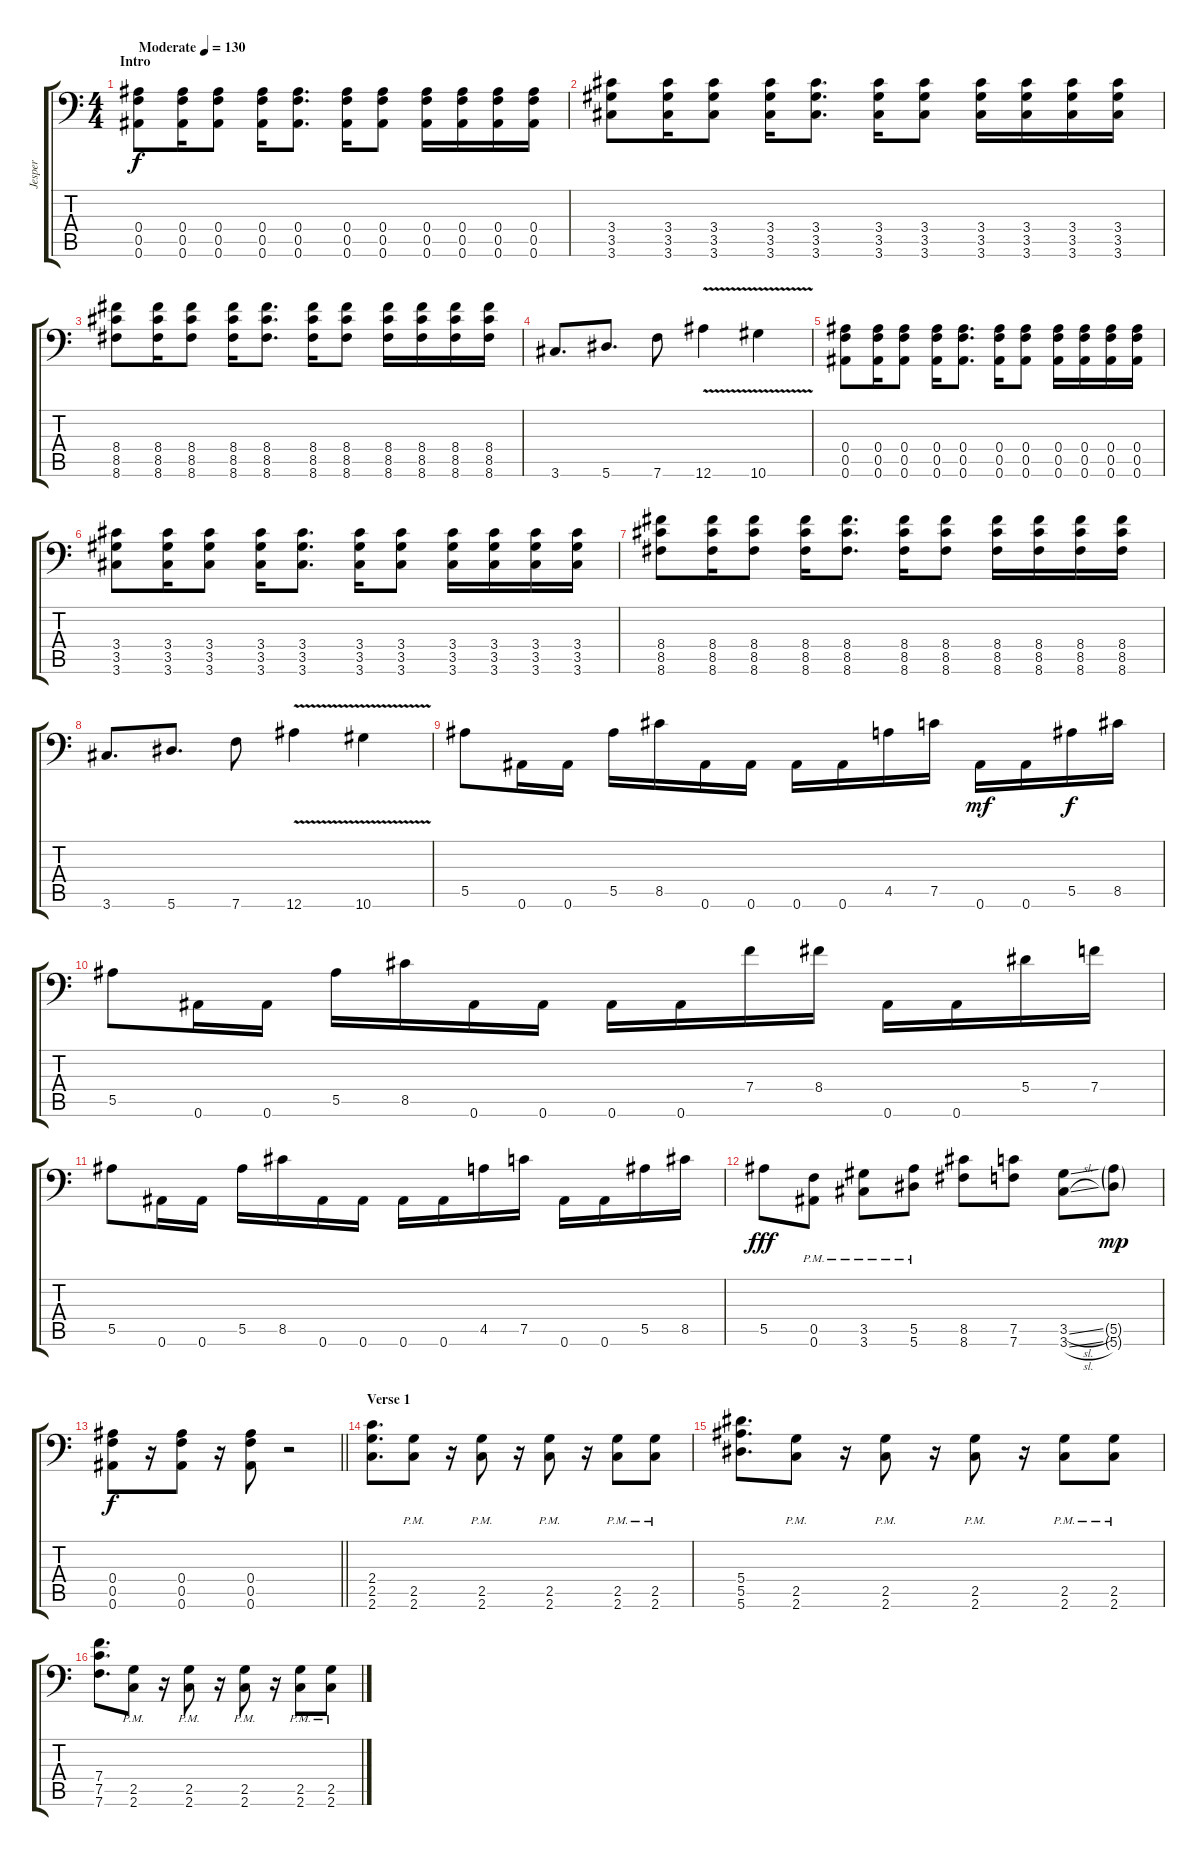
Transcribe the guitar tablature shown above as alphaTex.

\track ("Jesper" "Jesper") {instrument distortionguitar}
\staff {score tabs}
\tuning (C4 G3 Eb3 Bb2 F2 Bb1) {hide}
\ts (4 4)
\section ("" "Intro")
\tempo (130 "Moderate")
\clef f4
\ks c
(0.4 0.5 0.6).8{dy f instrument distortionguitar} (0.4 0.5 0.6).16 (0.4 0.5 0.6).8 (0.4 0.5 0.6).16 (0.4 0.5 0.6).8{d} (0.4 0.5 0.6).16 (0.4 0.5 0.6).8 (0.4 0.5 0.6).16 (0.4 0.5 0.6).16 (0.4 0.5 0.6).16 (0.4 0.5 0.6).16 |
(3.4 3.5 3.6).8 (3.4 3.5 3.6).16 (3.4 3.5 3.6).8 (3.4 3.5 3.6).16 (3.4 3.5 3.6).8{d} (3.4 3.5 3.6).16 (3.4 3.5 3.6).8 (3.4 3.5 3.6).16 (3.4 3.5 3.6).16 (3.4 3.5 3.6).16 (3.4 3.5 3.6).16 |
(8.4 8.5 8.6).8 (8.4 8.5 8.6).16 (8.4 8.5 8.6).8 (8.4 8.5 8.6).16 (8.4 8.5 8.6).8{d} (8.4 8.5 8.6).16 (8.4 8.5 8.6).8 (8.4 8.5 8.6).16 (8.4 8.5 8.6).16 (8.4 8.5 8.6).16 (8.4 8.5 8.6).16 |
3.6.8{d} 5.6.8{d} 7.6.8 12.6{v}.4 10.6{v}.4 |
(0.4 0.5 0.6).8 (0.4 0.5 0.6).16 (0.4 0.5 0.6).8 (0.4 0.5 0.6).16 (0.4 0.5 0.6).8{d} (0.4 0.5 0.6).16 (0.4 0.5 0.6).8 (0.4 0.5 0.6).16 (0.4 0.5 0.6).16 (0.4 0.5 0.6).16 (0.4 0.5 0.6).16 |
(3.4 3.5 3.6).8 (3.4 3.5 3.6).16 (3.4 3.5 3.6).8 (3.4 3.5 3.6).16 (3.4 3.5 3.6).8{d} (3.4 3.5 3.6).16 (3.4 3.5 3.6).8 (3.4 3.5 3.6).16 (3.4 3.5 3.6).16 (3.4 3.5 3.6).16 (3.4 3.5 3.6).16 |
(8.4 8.5 8.6).8 (8.4 8.5 8.6).16 (8.4 8.5 8.6).8 (8.4 8.5 8.6).16 (8.4 8.5 8.6).8{d} (8.4 8.5 8.6).16 (8.4 8.5 8.6).8 (8.4 8.5 8.6).16 (8.4 8.5 8.6).16 (8.4 8.5 8.6).16 (8.4 8.5 8.6).16 |
3.6.8{d} 5.6.8{d} 7.6.8 12.6{v}.4 10.6{v}.4 |
5.5.8 0.6.16 0.6.16 5.5.16 8.5.16 0.6.16 0.6.16 0.6.16 0.6.16 4.5.16 7.5.16 0.6.16{dy mf} 0.6.16 5.5.16{dy f} 8.5.16 |
5.5.8 0.6.16 0.6.16 5.5.16 8.5.16 0.6.16 0.6.16 0.6.16 0.6.16 7.4.16 8.4.16 0.6.16 0.6.16 5.4.16 7.4.16 |
5.5.8 0.6.16 0.6.16 5.5.16 8.5.16 0.6.16 0.6.16 0.6.16 0.6.16 4.5.16 7.5.16 0.6.16 0.6.16 5.5.16 8.5.16 |
5.5.8{dy fff} (0.5{pm} 0.6{pm}).8 (3.5{pm} 3.6{pm}).8 (5.5{pm} 5.6{pm}).8 (8.5 8.6).8 (7.5 7.6).8 (3.5{sl} 3.6{sl}).8 (5.5{g} 5.6{g}).8{dy mp} |
\barLineRight lightlight
(0.4 0.5 0.6).8{dy f} r.16 (0.4 0.5 0.6).8 r.16 (0.4 0.5 0.6).8 r.2 |
\section ("" "Verse 1")
(2.4 2.5 2.6).8{d} (2.5{pm} 2.6{pm}).8 r.16 (2.5{pm} 2.6{pm}).8 r.16 (2.5{pm} 2.6{pm}).8 r.16 (2.5{pm} 2.6{pm}).8 (2.5{pm} 2.6{pm}).8 |
(5.4 5.5 5.6).8{d} (2.5{pm} 2.6{pm}).8 r.16 (2.5{pm} 2.6{pm}).8 r.16 (2.5{pm} 2.6{pm}).8 r.16 (2.5{pm} 2.6{pm}).8 (2.5{pm} 2.6{pm}).8 |
(7.4 7.5 7.6).8{d} (2.5{pm} 2.6{pm}).8 r.16 (2.5{pm} 2.6{pm}).8 r.16 (2.5{pm} 2.6{pm}).8 r.16 (2.5{pm} 2.6{pm}).8 (2.5{pm} 2.6{pm}).8
